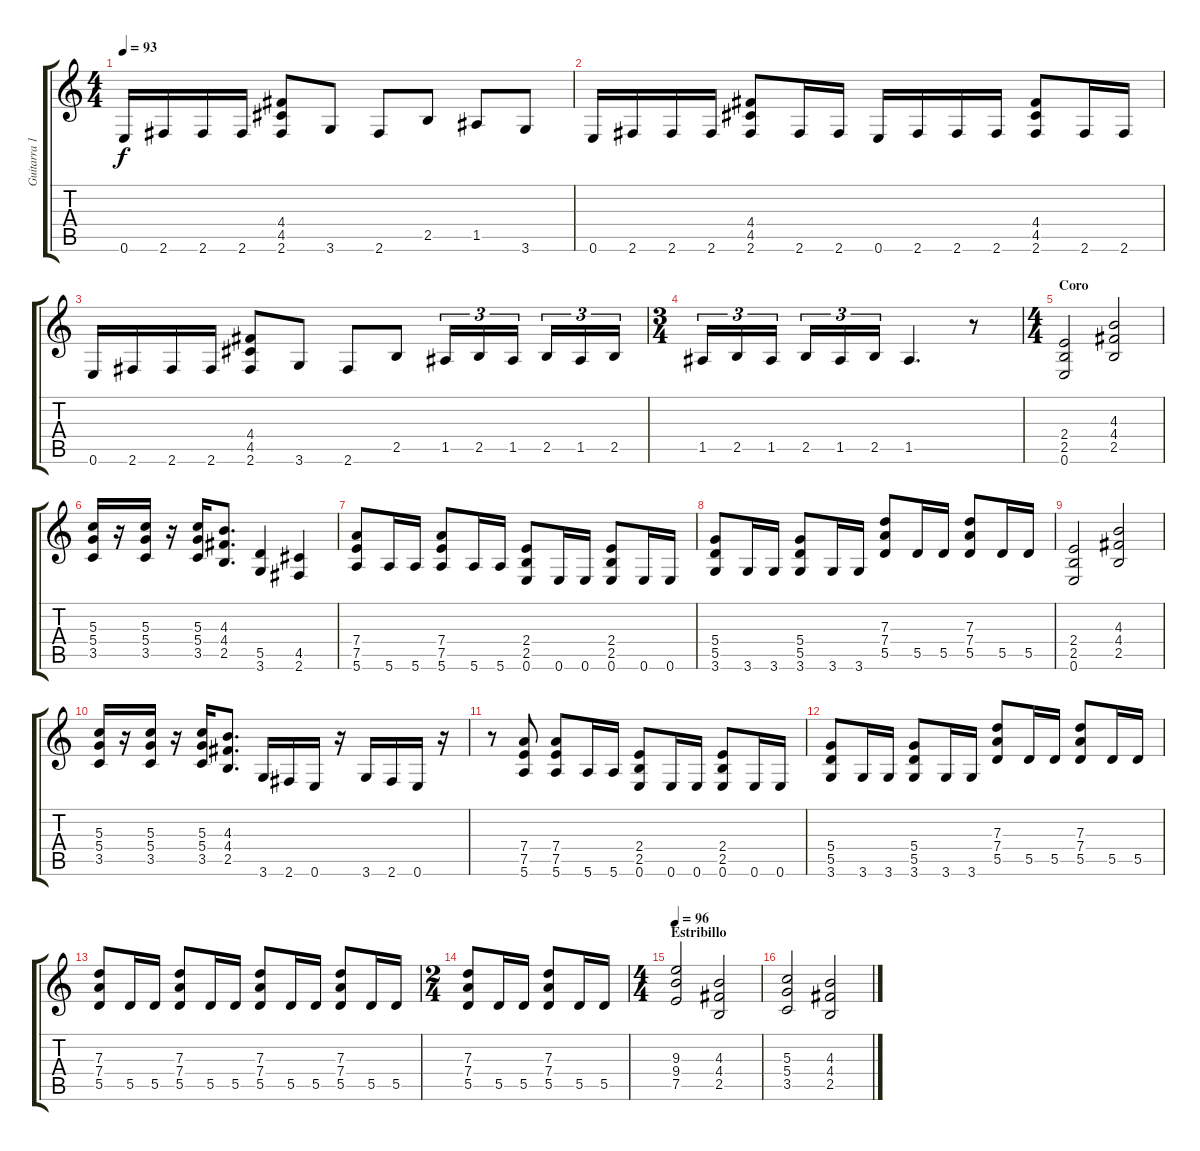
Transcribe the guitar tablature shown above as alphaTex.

\track ("Guitarra 1" "Guitarra 1") {instrument distortionguitar}
\staff {score tabs}
\tuning (E4 B3 G3 D3 A2 E2) {hide}
\ts (4 4)
\tempo 93
\clef g2
\ks c
0.6.16{dy f} 2.6.16 2.6.16 2.6.16 (4.4 4.5 2.6).8 3.6.8 2.6.8 2.5.8 1.5.8 3.6.8 |
0.6.16 2.6.16 2.6.16 2.6.16 (4.4 4.5 2.6).8 2.6.16 2.6.16 0.6.16 2.6.16 2.6.16 2.6.16 (4.4 4.5 2.6).8 2.6.16 2.6.16 |
0.6.16 2.6.16 2.6.16 2.6.16 (4.4 4.5 2.6).8 3.6.8 2.6.8 2.5.8 1.5.16{tu (3 2) volume 8} 2.5.16{tu (3 2)} 1.5.16{tu (3 2) beam splitsecondary} 2.5.16{tu (3 2)} 1.5.16{tu (3 2)} 2.5.16{tu (3 2)} |
\ts (3 4)
1.5.16{tu (3 2)} 2.5.16{tu (3 2)} 1.5.16{tu (3 2) beam splitsecondary} 2.5.16{tu (3 2)} 1.5.16{tu (3 2)} 2.5.16{tu (3 2)} 1.5.4{d} r.8 |
\ts (4 4)
\section ("" "Coro")
(2.4 2.5 0.6).2{volume 11 instrument distortionguitar} (4.3 4.4 2.5).2 |
(5.3 5.4 3.5).16 r.16 (5.3 5.4 3.5).16 r.16 (5.3 5.4 3.5).16 (4.3 4.4 2.5).8{d} (5.5 3.6).4 (4.5 2.6).4 |
(7.4 7.5 5.6).8 5.6.16 5.6.16 (7.4 7.5 5.6).8 5.6.16 5.6.16 (2.4 2.5 0.6).8 0.6.16 0.6.16 (2.4 2.5 0.6).8 0.6.16 0.6.16 |
(5.4 5.5 3.6).8 3.6.16 3.6.16 (5.4 5.5 3.6).8 3.6.16 3.6.16 (7.3 7.4 5.5).8 5.5.16 5.5.16 (7.3 7.4 5.5).8 5.5.16 5.5.16 |
(2.4 2.5 0.6).2{volume 11 instrument distortionguitar} (4.3 4.4 2.5).2 |
(5.3 5.4 3.5).16 r.16 (5.3 5.4 3.5).16 r.16 (5.3 5.4 3.5).16 (4.3 4.4 2.5).8{d} 3.6.16 2.6.16 0.6.16 r.16 3.6.16 2.6.16 0.6.16 r.16 |
r.8 (7.4 7.5 5.6).8 (7.4 7.5 5.6).8 5.6.16 5.6.16 (2.4 2.5 0.6).8 0.6.16 0.6.16 (2.4 2.5 0.6).8 0.6.16 0.6.16 |
(5.4 5.5 3.6).8 3.6.16 3.6.16 (5.4 5.5 3.6).8 3.6.16 3.6.16 (7.3 7.4 5.5).8 5.5.16 5.5.16 (7.3 7.4 5.5).8 5.5.16 5.5.16 |
(7.3 7.4 5.5).8 5.5.16 5.5.16 (7.3 7.4 5.5).8 5.5.16 5.5.16 (7.3 7.4 5.5).8 5.5.16 5.5.16 (7.3 7.4 5.5).8 5.5.16 5.5.16 |
\ts (2 4)
(7.3 7.4 5.5).8 5.5.16 5.5.16 (7.3 7.4 5.5).8 5.5.16 5.5.16 |
\ts (4 4)
\section ("" "Estribillo")
\tempo 96
(9.3 9.4 7.5).2 (4.3 4.4 2.5).2 |
(5.3 5.4 3.5).2 (4.3 4.4 2.5).2
